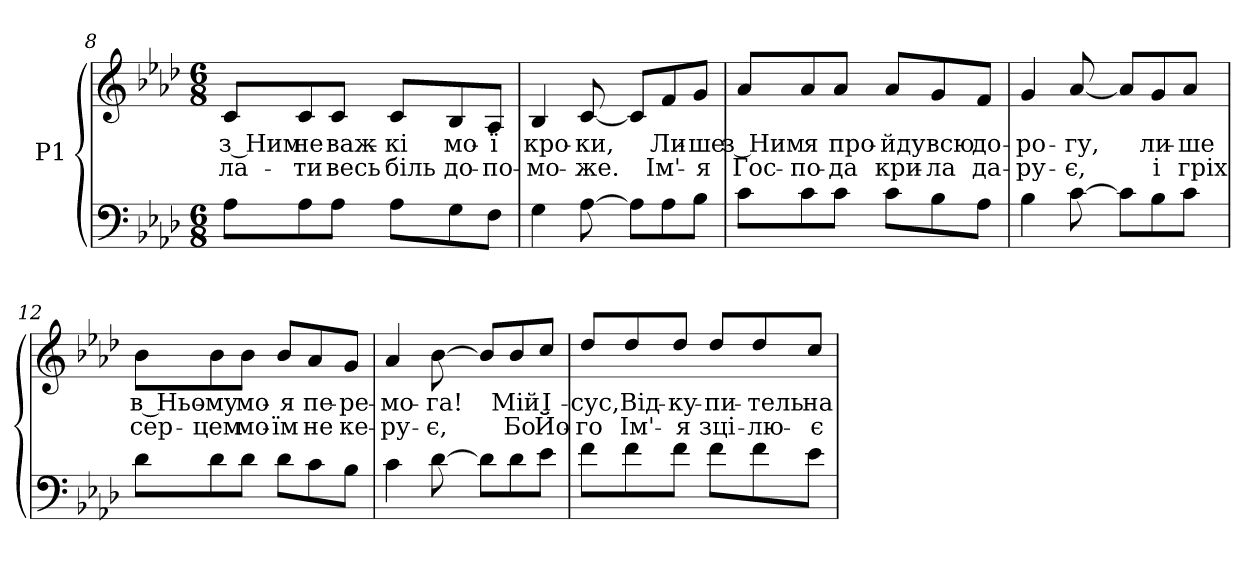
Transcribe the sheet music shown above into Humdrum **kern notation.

**kern	**kern	**text	**text
*part1	*part1	*part1	*part1
*staff2	*staff1	*staff1	*staff1
*I"P1	*	*	*
*clefF4	*clefG2	*	*
*k[b-e-a-d-]	*k[b-e-a-d-]	*	*
*f:	*f:	*	*
*M6/8	*M6/8	*	*
=8	=8	=8	=8
!	!	!LO:LY:b:color=#000000	!LO:LY:b:color=#000000
8A-i\L	8ci/L	з Ним	-ла-
!	!	!LO:LY:b:color=#000000	!LO:LY:b:color=#000000
8A-i\	8ci/	не	-ти
!	!	!LO:LY:b:color=#000000	!LO:LY:b:color=#000000
8A-i\J	8ci/J	важ-	весь
!	!	!LO:LY:b:color=#000000	!LO:LY:b:color=#000000
8A-i\L	8ci/L	-кі	біль
!	!	!LO:LY:b:color=#000000	!LO:LY:b:color=#000000
8Gi\	8B-i/	мо-	до-
!	!	!LO:LY:b:color=#000000	!LO:LY:b:color=#000000
8Fi\J	8A-i/J	-ї	-по-
=9	=9	=9	=9
!	!	!LO:LY:b:color=#000000	!LO:LY:b:color=#000000
4Gi\	4B-i/	кро-	-мо-
!	!	!LO:LY:b:color=#000000	!LO:LY:b:color=#000000
[>8A-i\	[<8ci/	-ки,	-же.
8A-i\L]	8ci/L]	.	.
!	!	!LO:LY:b:color=#000000	!LO:LY:b:color=#000000
8A-i\	8fi/	Ли-	Ім'-
!	!	!LO:LY:b:color=#000000	!LO:LY:b:color=#000000
8B-i\J	8gi/J	-ше	-я
!!LO:LB:g=z
=10	=10	=10	=10
!	!	!LO:LY:b:color=#000000	!LO:LY:b:color=#000000
8ci\L	8a-i/L	з Ним	Гос-
!	!	!LO:LY:b:color=#000000	!LO:LY:b:color=#000000
8ci\	8a-i/	я	-по-
!	!	!LO:LY:b:color=#000000	!LO:LY:b:color=#000000
8ci\J	8a-i/J	про-	-да
!	!	!LO:LY:b:color=#000000	!LO:LY:b:color=#000000
8ci\L	8a-i/L	-йду	кри-
!	!	!LO:LY:b:color=#000000	!LO:LY:b:color=#000000
8B-i\	8gi/	всю	-ла
!	!	!LO:LY:b:color=#000000	!LO:LY:b:color=#000000
8A-i\J	8fi/J	до-	да-
=11	=11	=11	=11
!	!	!LO:LY:b:color=#000000	!LO:LY:b:color=#000000
4B-i\	4gi/	-ро-	-ру-
!	!	!LO:LY:b:color=#000000	!LO:LY:b:color=#000000
[>8ci\	[<8a-i/	-гу,	-є,
8ci\L]	8a-i/L]	.	.
!	!	!LO:LY:b:color=#000000	!LO:LY:b:color=#000000
8B-i\	8gi/	ли-	і
!	!	!LO:LY:b:color=#000000	!LO:LY:b:color=#000000
8ci\J	8a-i/J	-ше	гріх
=12	=12	=12	=12
!	!	!LO:LY:b:color=#000000	!LO:LY:b:color=#000000
8d-i\L	8b-i\L	в Ньо-	сер-
!	!	!LO:LY:b:color=#000000	!LO:LY:b:color=#000000
8d-i\	8b-i\	-му	-цем
!	!	!LO:LY:b:color=#000000	!LO:LY:b:color=#000000
8d-i\J	8b-i\J	мо-	мо-
!	!	!LO:LY:b:color=#000000	!LO:LY:b:color=#000000
8d-i\L	8b-i/L	-я	-їм
!	!	!LO:LY:b:color=#000000	!LO:LY:b:color=#000000
8ci\	8a-i/	пе-	не
!	!	!LO:LY:b:color=#000000	!LO:LY:b:color=#000000
8B-i\J	8gi/J	-ре-	ке-
=13	=13	=13	=13
!	!	!LO:LY:b:color=#000000	!LO:LY:b:color=#000000
4ci\	4a-i/	-мо-	-ру-
!	!	!LO:LY:b:color=#000000	!LO:LY:b:color=#000000
[>8d-i\	[>8b-i\	-га!	-є,
8d-i\L]	8b-i/L]	.	.
!	!	!LO:LY:b:color=#000000	!LO:LY:b:color=#000000
8d-i\	8b-i/	Мій	Бо
!	!	!LO:LY:b:color=#000000	!LO:LY:b:color=#000000
8e-i\J	8cci/J	І-	Йо-
!!LO:LB:g=z
=14	=14	=14	=14
!	!	!LO:LY:b:color=#000000	!LO:LY:b:color=#000000
8fi\L	8dd-i/L	-сус,	-го
!	!	!LO:LY:b:color=#000000	!LO:LY:b:color=#000000
8fi\	8dd-i/	Від-	Ім'-
!	!	!LO:LY:b:color=#000000	!LO:LY:b:color=#000000
8fi\J	8dd-i/J	-ку-	-я
!	!	!LO:LY:b:color=#000000	!LO:LY:b:color=#000000
8fi\L	8dd-i/L	-пи-	зці-
!	!	!LO:LY:b:color=#000000	!LO:LY:b:color=#000000
8fi\	8dd-i/	-тель	-лю-
!	!	!LO:LY:b:color=#000000	!LO:LY:b:color=#000000
8e-i\J	8cci/J	на-	-є
=	=	=	=
*-	*-	*-	*-
